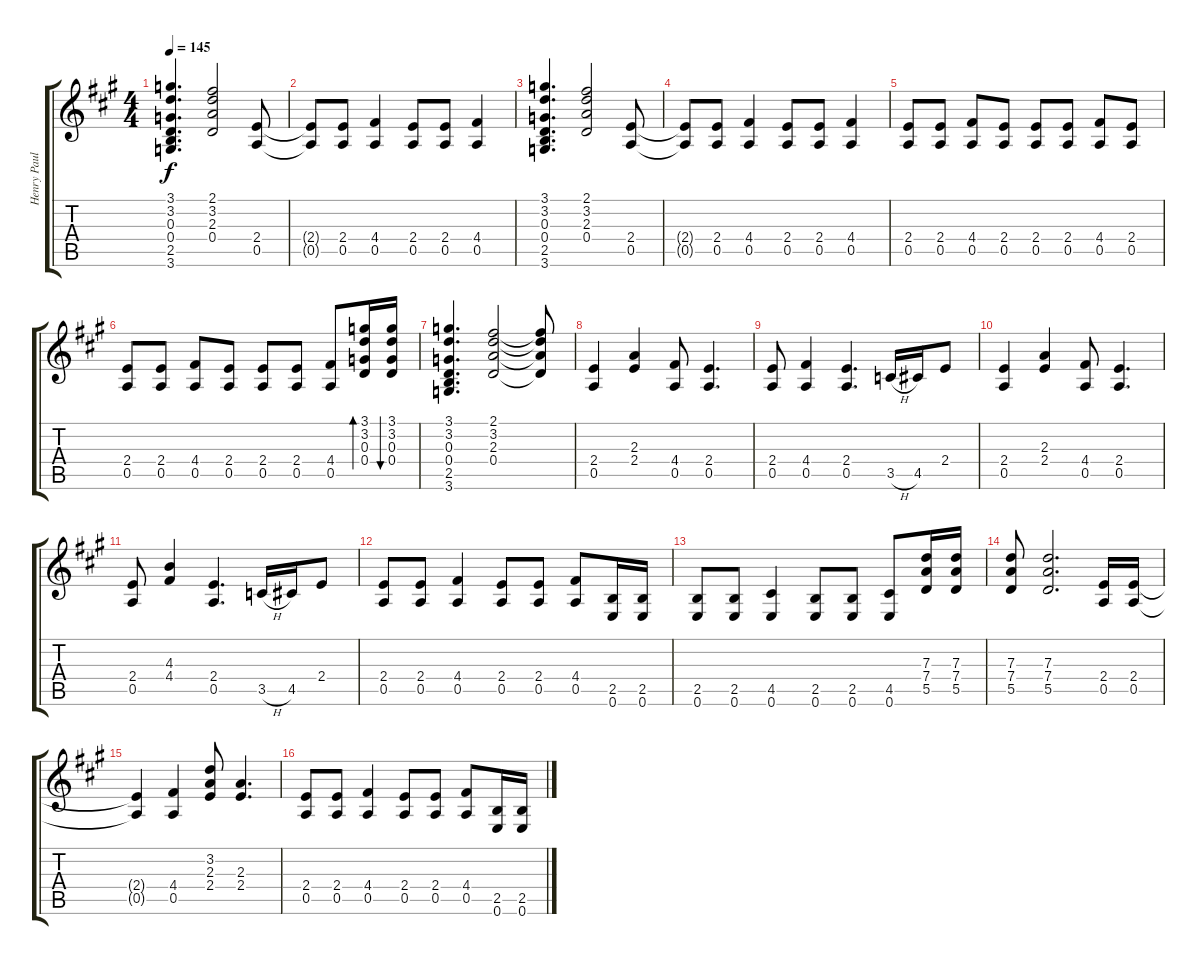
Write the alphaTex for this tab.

\track ("Henry Paul Guitar" "Henry Paul") {instrument overdrivenguitar}
\staff {score tabs}
\tuning (E4 B3 G3 D3 A2 E2) {hide}
\ts (4 4)
\tempo 145
\clef g2
\ks a
(3.1 3.2 0.3 0.4 2.5 3.6).4{d dy f} (2.1 3.2 2.3 0.4).2 (2.4 0.5).8 |
(2.4{t} 0.5{t}).8 (2.4 0.5).8 (4.4 0.5).4 (2.4 0.5).8 (2.4 0.5).8 (4.4 0.5).4 |
(3.1 3.2 0.3 0.4 2.5 3.6).4{d} (2.1 3.2 2.3 0.4).2 (2.4 0.5).8 |
(2.4{t} 0.5{t}).8 (2.4 0.5).8 (4.4 0.5).4 (2.4 0.5).8 (2.4 0.5).8 (4.4 0.5).4 |
(2.4 0.5).8 (2.4 0.5).8 (4.4 0.5).8 (2.4 0.5).8 (2.4 0.5).8 (2.4 0.5).8 (4.4 0.5).8 (2.4 0.5).8 |
(2.4 0.5).8 (2.4 0.5).8 (4.4 0.5).8 (2.4 0.5).8 (2.4 0.5).8 (2.4 0.5).8 (4.4 0.5).8 (3.1 3.2 0.3 0.4).16{bd 60} (3.1 3.2 0.3 0.4).16{bu 60} |
(3.1 3.2 0.3 0.4 2.5 3.6).4{d} (2.1 3.2 2.3 0.4).2 (2.1{t} 3.2{t} 2.3{t} 0.4{t}).8 |
(2.4 0.5).4 (2.3 2.4).4 (4.4 0.5).8 (2.4 0.5).4{d} |
(2.4 0.5).8 (4.4 0.5).4 (2.4 0.5).4{d} 3.5{h}.16 4.5.16 2.4.8 |
(2.4 0.5).4 (2.3 2.4).4 (4.4 0.5).8 (2.4 0.5).4{d} |
(2.4 0.5).8 (4.3 4.4).4 (2.4 0.5).4{d} 3.5{h}.16 4.5.16 2.4.8 |
(2.4 0.5).8{volume 7 balance 8} (2.4 0.5).8 (4.4 0.5).4 (2.4 0.5).8 (2.4 0.5).8 (4.4 0.5).8 (2.5 0.6).16 (2.5 0.6).16 |
(2.5 0.6).8 (2.5 0.6).8 (4.5 0.6).4 (2.5 0.6).8 (2.5 0.6).8 (4.5 0.6).8 (7.3 7.4 5.5).16 (7.3 7.4 5.5).16 |
(7.3 7.4 5.5).8 (7.3 7.4 5.5).2{d} (2.4 0.5).16 (2.4 0.5).16 |
(2.4{t} 0.5{t}).4 (4.4 0.5).4 (3.2 2.3 2.4).8 (2.3 2.4).4{d} |
(2.4 0.5).8 (2.4 0.5).8 (4.4 0.5).4 (2.4 0.5).8 (2.4 0.5).8 (4.4 0.5).8 (2.5 0.6).16 (2.5 0.6).16
